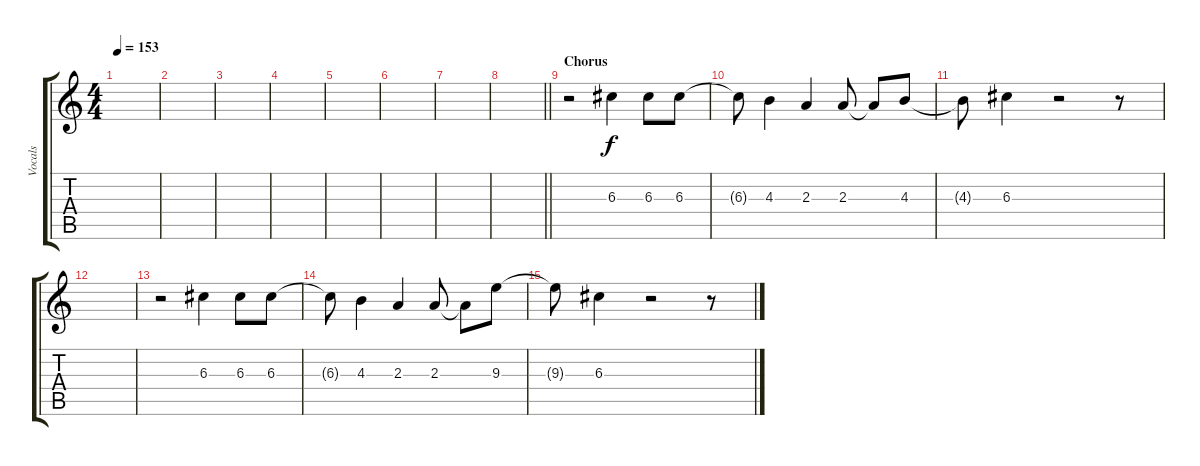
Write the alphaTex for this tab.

\track ("Vocals" "Vocals") {instrument electricguitarjazz}
\staff {score tabs}
\tuning (E4 B3 G3 D3 A2 E2) {hide}
\ts (4 4)
\tempo 153
\clef g2
\ks c
|
|
|
|
|
|
|
\barLineRight lightlight
|
\section ("" "Chorus")
r.2 6.3.4 6.3.8 6.3.8 |
6.3{t}.8 4.3.4 2.3.4 2.3.8 2.3{t}.8 4.3.8 |
4.3{t}.8 6.3.4 r.2 r.8 |
|
r.2 6.3.4 6.3.8 6.3.8 |
6.3{t}.8 4.3.4 2.3.4 2.3.8 2.3{t}.8 9.3.8 |
9.3{t}.8 6.3.4 r.2 r.8
